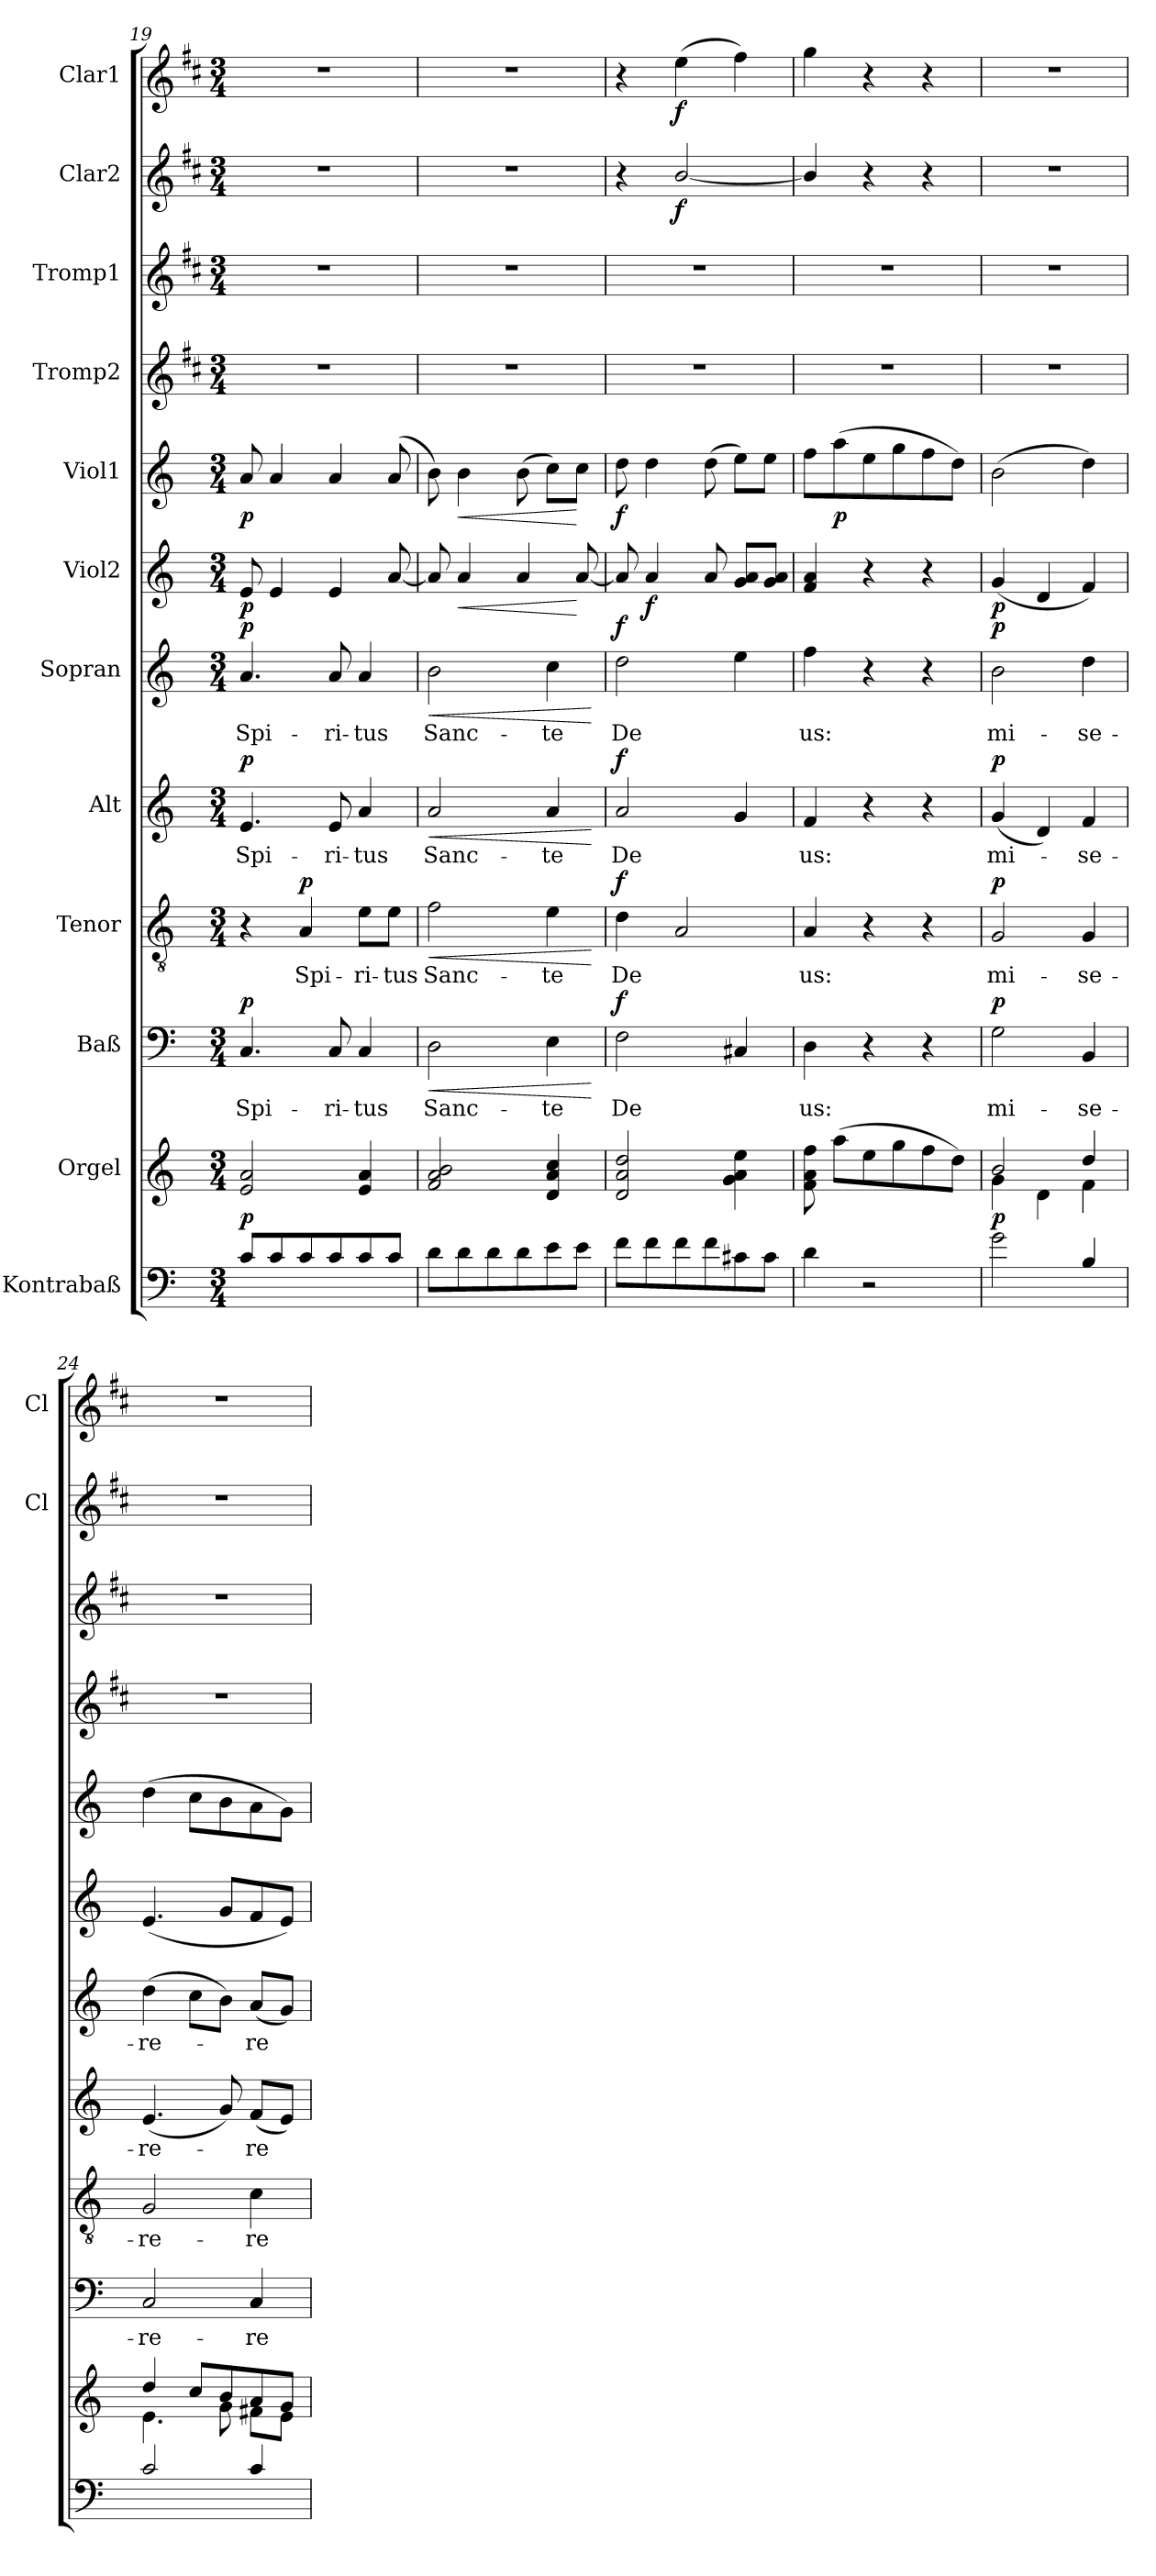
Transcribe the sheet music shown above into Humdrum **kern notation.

**kern	**dynam	**kern	**kern	**text	**dynam	**kern	**text	**dynam	**kern	**text	**dynam	**kern	**text	**dynam	**kern	**dynam	**kern	**dynam	**kern	**kern	**kern	**dynam	**kern	**dynam
*part12	*part12	*part11	*part10	*part10	*part10	*part9	*part9	*part9	*part8	*part8	*part8	*part7	*part7	*part7	*part6	*part6	*part5	*part5	*part4	*part3	*part2	*part2	*part1	*part1
*staff12	*staff12	*staff11	*staff10	*staff10	*staff10	*staff9	*staff9	*staff9	*staff8	*staff8	*staff8	*staff7	*staff7	*staff7	*staff6	*staff6	*staff5	*staff5	*staff4	*staff3	*staff2	*staff2	*staff1	*staff1
*I"Kontrabaß	*	*I"Orgel	*I"Baß	*	*	*I"Tenor	*	*	*I"Alt	*	*	*I"Sopran	*	*	*I"Viol2	*	*I"Viol1	*	*I"Tromp2	*I"Tromp1	*I"Clar2	*	*I"Clar1	*
*	*	*	*	*	*	*	*	*	*	*	*	*	*	*	*	*	*	*	*	*	*I'Cl	*	*I'Cl	*
!!LO:PB:g=z
*clefF4	*	*clefG2	*clefF4	*	*	*clefGv2	*	*	*clefG2	*	*	*clefG2	*	*	*clefG2	*	*clefG2	*	*clefG2	*clefG2	*clefG2	*	*clefG2	*
*ITrd7c12	*	*	*	*	*	*	*	*	*	*	*	*	*	*	*	*	*	*	*ITrd1c2	*ITrd1c2	*ITrd1c2	*	*ITrd1c2	*
*k[]	*	*k[]	*k[]	*	*	*k[]	*	*	*k[]	*	*	*k[]	*	*	*k[]	*	*k[]	*	*k[]	*k[]	*k[]	*	*k[]	*
*C:	*	*C:	*C:	*	*	*C:	*	*	*C:	*	*	*C:	*	*	*C:	*	*C:	*	*C:	*C:	*C:	*	*C:	*
*M3/4	*	*M3/4	*M3/4	*	*	*M3/4	*	*	*M3/4	*	*	*M3/4	*	*	*M3/4	*	*M3/4	*	*M3/4	*M3/4	*M3/4	*	*M3/4	*
=19	=19	=19	=19	=19	=19	=19	=19	=19	=19	=19	=19	=19	=19	=19	=19	=19	=19	=19	=19	=19	=19	=19	=19	=19
!	!LO:DY:a	!	!	!LO:LY:b	!LO:DY:a	!	!	!	!	!LO:LY:b	!LO:DY:a	!	!LO:LY:b	!LO:DY:a	!	!LO:DY:b	!	!LO:DY:b	!	!	!	!	!	!
8C/L	p	2e/ 2a/	4.C/	Spi-	p	4r	.	.	4.e/	Spi-	p	4.a/	Spi-	p	8e/	p	8a/	p	2.r	2.r	2.r	.	2.r	.
8C/	.	.	.	.	.	.	.	.	.	.	.	.	.	.	4e/	.	4a/	.	.	.	.	.	.	.
!	!	!	!	!	!	!	!LO:LY:b	!LO:DY:a	!	!	!	!	!	!	!	!	!	!	!	!	!	!	!	!
8C/	.	.	.	.	.	4A/	Spi-	p	.	.	.	.	.	.	.	.	.	.	.	.	.	.	.	.
!	!	!	!	!LO:LY:b	!	!	!	!	!	!LO:LY:b	!	!	!LO:LY:b	!	!	!	!	!	!	!	!	!	!	!
8C/	.	.	8C/	-ri-	.	.	.	.	8e/	-ri-	.	8a/	-ri-	.	4e/	.	4a/	.	.	.	.	.	.	.
!	!	!	!	!LO:LY:b	!	!	!LO:LY:b	!	!	!LO:LY:b	!	!	!LO:LY:b	!	!	!	!	!	!	!	!	!	!	!
8C/	.	4e/ 4a/	4C/	-tus	.	8e\L	-ri-	.	4a/	-tus	.	4a/	-tus	.	.	.	.	.	.	.	.	.	.	.
!	!	!	!	!	!	!	!LO:LY:b	!	!	!	!	!	!	!	!	!	!	!	!	!	!	!	!	!
8C/J	.	.	.	.	.	8e\J	-tus	.	.	.	.	.	.	.	[8a/	.	(8a/	.	.	.	.	.	.	.
=20	=20	=20	=20	=20	=20	=20	=20	=20	=20	=20	=20	=20	=20	=20	=20	=20	=20	=20	=20	=20	=20	=20	=20	=20
!	!	!	!	!LO:LY:b	!LO:HP:b	!	!LO:LY:b	!LO:HP:b	!	!LO:LY:b	!LO:HP:b	!	!LO:LY:b	!LO:HP:b	!	!	!	!	!	!	!	!	!	!
8D\L	.	2f/ 2a/ 2b/	2D\	Sanc-	<	2f\	Sanc-	<	2a/	Sanc-	<	2b\	Sanc-	<	8a/]	.	8b\)	.	2.r	2.r	2.r	.	2.r	.
!	!	!	!	!	!	!	!	!	!	!	!	!	!	!	!	!LO:HP:b	!	!LO:HP:b	!	!	!	!	!	!
8D\	.	.	.	.	.	.	.	.	.	.	.	.	.	.	4a/	<	4b\	<	.	.	.	.	.	.
8D\	.	.	.	.	.	.	.	.	.	.	.	.	.	.	.	.	.	.	.	.	.	.	.	.
8D\	.	.	.	.	.	.	.	.	.	.	.	.	.	.	4a/	.	(>8b\	.	.	.	.	.	.	.
!	!	!	!	!LO:LY:b	!	!	!LO:LY:b	!	!	!LO:LY:b	!	!	!LO:LY:b	!	!	!	!	!	!	!	!	!	!	!
8E\	.	4d/ 4a/ 4cc/	4E\	-te	.	4e\	-te	.	4a/	-te	.	4cc\	-te	.	.	.	8cc\L)	.	.	.	.	.	.	.
8E\J	.	.	.	.	.	.	.	.	.	.	.	.	.	.	[8a/	[	8cc\J	[	.	.	.	.	.	.
.	.	.	.	.	[	.	.	[	.	.	[	.	.	[	.	.	.	.	.	.	.	.	.	.
=21	=21	=21	=21	=21	=21	=21	=21	=21	=21	=21	=21	=21	=21	=21	=21	=21	=21	=21	=21	=21	=21	=21	=21	=21
!	!	!	!	!LO:LY:b	!LO:DY:a	!	!LO:LY:b	!LO:DY:a	!	!LO:LY:b	!LO:DY:a	!	!LO:LY:b	!LO:DY:a	!	!	!	!LO:DY:b	!	!	!	!	!	!
8F\L	.	2d/ 2a/ 2dd/	2F\	De	f	4d\	De	f	2a/	De	f	2dd\	De	f	8a/]	.	8dd\	f	2.r	2.r	4r	.	4r	.
!	!	!	!	!	!	!	!	!	!	!	!	!	!	!	!	!LO:DY:b	!	!	!	!	!	!	!	!
8F\	.	.	.	.	.	.	.	.	.	.	.	.	.	.	4a/	f	4dd\	.	.	.	.	.	.	.
!	!	!	!	!	!	!	!	!	!	!	!	!	!	!	!	!	!	!	!	!	!	!LO:DY:b	!	!LO:DY:b
8F\	.	.	.	.	.	2A/	.	.	.	.	.	.	.	.	.	.	.	.	.	.	[2a/	f	(>4dd\	f
8F\	.	.	.	.	.	.	.	.	.	.	.	.	.	.	8a/	.	(>8dd\	.	.	.	.	.	.	.
8C#X\	.	4g\ 4a\ 4ee\	4C#X/	.	.	.	.	.	4g/	.	.	4ee\	.	.	8g/ 8a/L	.	8ee\L)	.	.	.	.	.	4ee\)	.
8C#\J	.	.	.	.	.	.	.	.	.	.	.	.	.	.	8g/ 8a/J	.	8ee\J	.	.	.	.	.	.	.
=22	=22	=22	=22	=22	=22	=22	=22	=22	=22	=22	=22	=22	=22	=22	=22	=22	=22	=22	=22	=22	=22	=22	=22	=22
!	!	!	!	!LO:LY:b	!	!	!LO:LY:b	!	!	!LO:LY:b	!	!	!LO:LY:b	!	!	!	!	!	!	!	!	!	!	!
4D\	.	8f\ 8a\ 8ff\	4D\	us:	.	4A/	us:	.	4f/	us:	.	4ff\	us:	.	4f/ 4a/	.	8ff\L	.	2.r	2.r	4a/]	.	4ff\	.
!	!	!	!	!	!	!	!	!	!	!	!	!	!	!	!	!	!	!LO:DY:b	!	!	!	!	!	!
.	.	(>8aa\L	.	.	.	.	.	.	.	.	.	.	.	.	.	.	(>8aa\	p	.	.	.	.	.	.
2r	.	8ee\	4r	.	.	4r	.	.	4r	.	.	4r	.	.	4r	.	8ee\	.	.	.	4r	.	4r	.
.	.	8gg\	.	.	.	.	.	.	.	.	.	.	.	.	.	.	8gg\	.	.	.	.	.	.	.
.	.	8ff\	4r	.	.	4r	.	.	4r	.	.	4r	.	.	4r	.	8ff\	.	.	.	4r	.	4r	.
.	.	8dd\J)	.	.	.	.	.	.	.	.	.	.	.	.	.	.	8dd\J)	.	.	.	.	.	.	.
=23	=23	=23	=23	=23	=23	=23	=23	=23	=23	=23	=23	=23	=23	=23	=23	=23	=23	=23	=23	=23	=23	=23	=23	=23
*	*	*^	*	*	*	*	*	*	*	*	*	*	*	*	*	*	*	*	*	*	*	*	*	*
!	!LO:DY:a	!	!	!	!LO:LY:b	!LO:DY:a	!	!LO:LY:b	!LO:DY:a	!	!LO:LY:b	!LO:DY:a	!	!LO:LY:b	!LO:DY:a	!	!LO:DY:b	!	!	!	!	!	!	!	!
2G\	p	4g\	2b/	2G\	mi-	p	2G/	mi-	p	(<4g/	mi-	p	2b\	mi-	p	(<4g/	p	(>2b\	.	2.r	2.r	2.r	.	2.r	.
.	.	4d\	.	.	.	.	.	.	.	4d/)	.	.	.	.	.	4d/	.	.	.	.	.	.	.	.	.
!	!	!	!	!	!LO:LY:b	!	!	!LO:LY:b	!	!	!LO:LY:b	!	!	!LO:LY:b	!	!	!	!	!	!	!	!	!	!	!
4BB/	.	4f\	4dd/	4BB/	-se-	.	4G/	-se-	.	4f/	-se-	.	4dd\	-se-	.	4f/)	.	4dd\)	.	.	.	.	.	.	.
=24	=24	=24	=24	=24	=24	=24	=24	=24	=24	=24	=24	=24	=24	=24	=24	=24	=24	=24	=24	=24	=24	=24	=24	=24	=24
!	!	!	!	!	!LO:LY:b	!	!	!LO:LY:b	!	!	!LO:LY:b	!	!	!LO:LY:b	!	!	!	!	!	!	!	!	!	!	!
2C/	.	4.e\	4dd/	2C/	-re-	.	2G/	-re-	.	(<4.e/	-re-	.	(>4dd\	-re-	.	(<4.e/	.	(>4dd\	.	2.r	2.r	2.r	.	2.r	.
.	.	.	8cc/L	.	.	.	.	.	.	.	.	.	8cc\L	.	.	.	.	8cc\L	.	.	.	.	.	.	.
.	.	8g\	8b/	.	.	.	.	.	.	8g/)	.	.	8b\J)	.	.	8g/L	.	8b\	.	.	.	.	.	.	.
!	!	!	!	!	!LO:LY:b	!	!	!LO:LY:b	!	!	!LO:LY:b	!	!	!LO:LY:b	!	!	!	!	!	!	!	!	!	!	!
4C/	.	8f#X\L	8a/	4C/	-re	.	4c\	-re	.	(<8f/L	-re	.	(<8a/L	-re	.	8f/	.	8a\	.	.	.	.	.	.	.
.	.	8e\J	8g/J	.	.	.	.	.	.	8e/J)	.	.	8g/J)	.	.	8e/J)	.	8g\J)	.	.	.	.	.	.	.
*	*	*v	*v	*	*	*	*	*	*	*	*	*	*	*	*	*	*	*	*	*	*	*	*	*	*
=	=	=	=	=	=	=	=	=	=	=	=	=	=	=	=	=	=	=	=	=	=	=	=	=
*-	*-	*-	*-	*-	*-	*-	*-	*-	*-	*-	*-	*-	*-	*-	*-	*-	*-	*-	*-	*-	*-	*-	*-	*-
